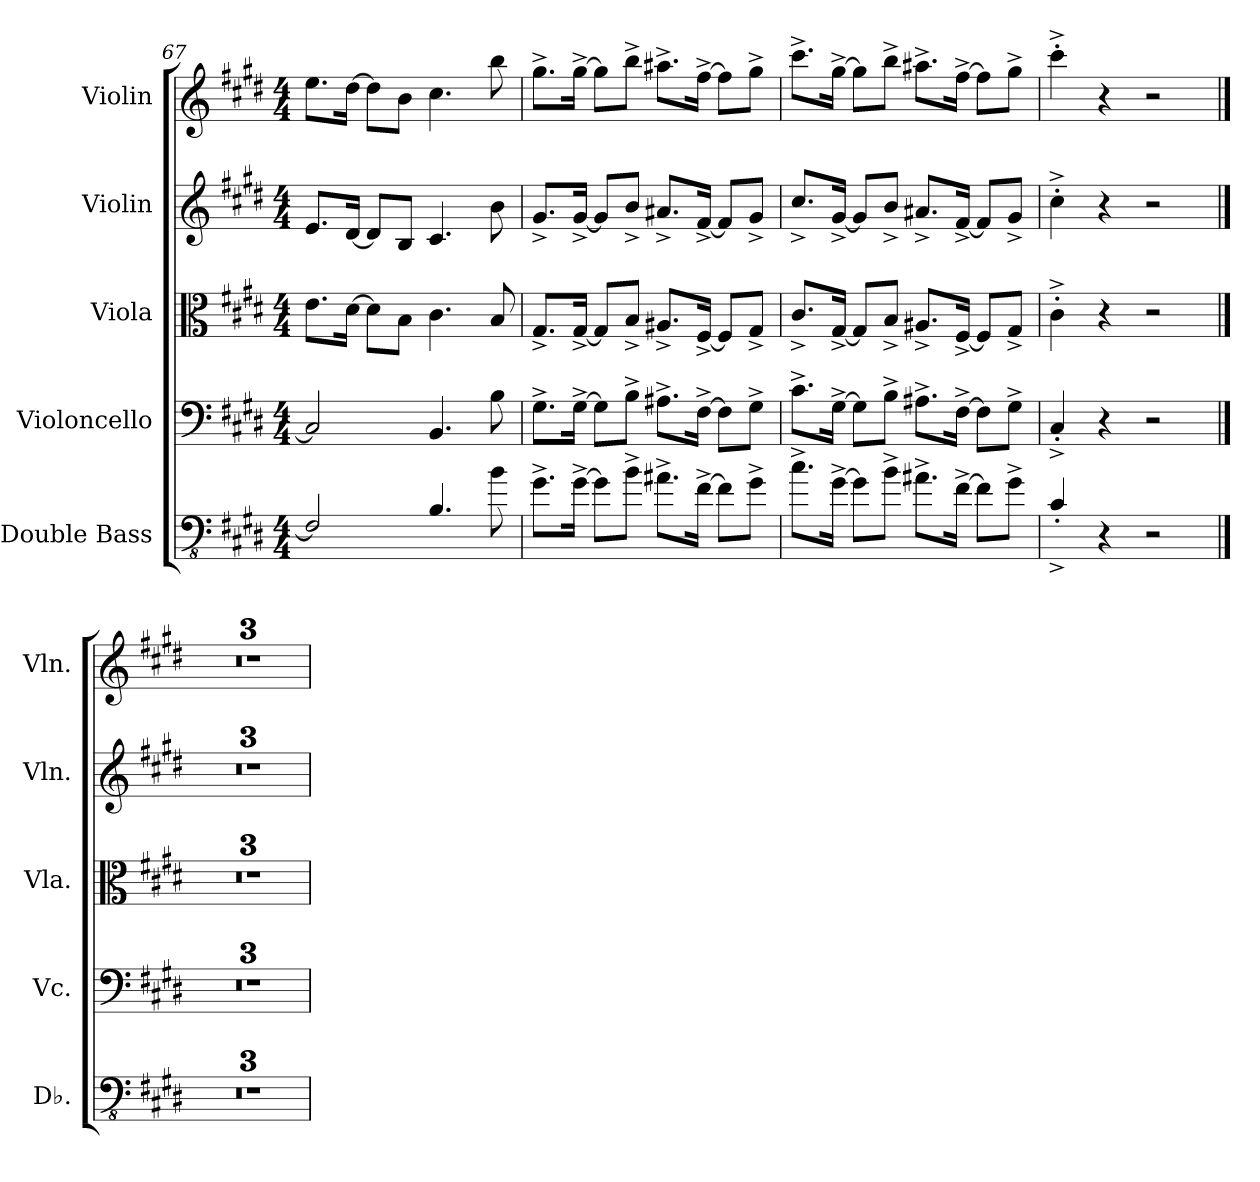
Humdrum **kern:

**kern	**kern	**kern	**kern	**kern
*part5	*part4	*part3	*part2	*part1
*staff5	*staff4	*staff3	*staff2	*staff1
*I"Double Bass	*I"Violoncello	*I"Viola	*I"Violin	*I"Violin
*I'Db.	*I'Vc.	*I'Vla.	*I'Vln.	*I'Vln.
*clefFv4	*clefF4	*clefC3	*clefG2	*clefG2
*ITrd7c12	*	*	*	*
*k[f#c#g#d#]	*k[f#c#g#d#]	*k[f#c#g#d#]	*k[f#c#g#d#]	*k[f#c#g#d#]
*M4/4	*M4/4	*M4/4	*M4/4	*M4/4
=67	=67	=67	=67	=67
2FFF#/]	2C#/]	8.e\L	8.e/L	8.ee\L
.	.	[16d#\Jk	[16d#/Jk	[16dd#\Jk
.	.	8d#\L]	8d#/L]	8dd#\L]
.	.	8B\J	8B/J	8b\J
4.BBB/	4.BB/	4.c#\	4.c#/	4.cc#\
8BB\	8B\	8B/	8b\	8bb\
=68	=68	=68	=68	=68
8.GG#^\L	8.G#^\L	8.G#^/L	8.g#^/L	8.gg#^\L
[16GG#^\Jk	[16G#^\Jk	[16G#^/Jk	[16g#^/Jk	[16gg#^\Jk
8GG#\L]	8G#\L]	8G#/L]	8g#/L]	8gg#\L]
8BB^\J	8B^\J	8B^/J	8b^/J	8bb^\J
8.AA#X^\L	8.A#X^\L	8.A#X^/L	8.a#X^/L	8.aa#X^\L
[16FF#^\Jk	[16F#^\Jk	[16F#^/Jk	[16f#^/Jk	[16ff#^\Jk
8FF#\L]	8F#\L]	8F#/L]	8f#/L]	8ff#\L]
8GG#^\J	8G#^\J	8G#^/J	8g#^/J	8gg#^\J
!!LO:LB:g=z
=69	=69	=69	=69	=69
8.C#^\L	8.c#^\L	8.c#^/L	8.cc#^/L	8.ccc#^\L
[16GG#^\Jk	[16G#^\Jk	[16G#^/Jk	[16g#^/Jk	[16gg#^\Jk
8GG#\L]	8G#\L]	8G#/L]	8g#/L]	8gg#\L]
8BB^\J	8B^\J	8B^/J	8b^/J	8bb^\J
8.AA#X^\L	8.A#X^\L	8.A#X^/L	8.a#X^/L	8.aa#X^\L
[16FF#^\Jk	[16F#^\Jk	[16F#^/Jk	[16f#^/Jk	[16ff#^\Jk
8FF#\L]	8F#\L]	8F#/L]	8f#/L]	8ff#\L]
8GG#^\J	8G#^\J	8G#^/J	8g#^/J	8gg#^\J
=70	=70	=70	=70	=70
4CC#'^/	4C#'^/	4c#'^\	4cc#^'\	4ccc#^'\
4r	4r	4r	4r	4r
2r	2r	2r	2r	2r
==71	==71	==71	==71	==71
1r	1r	1r	1r	1r
=72	=72	=72	=72	=72
1r	1r	1r	1r	1r
=73	=73	=73	=73	=73
1r	1r	1r	1r	1r
=	=	=	=	=
*-	*-	*-	*-	*-
